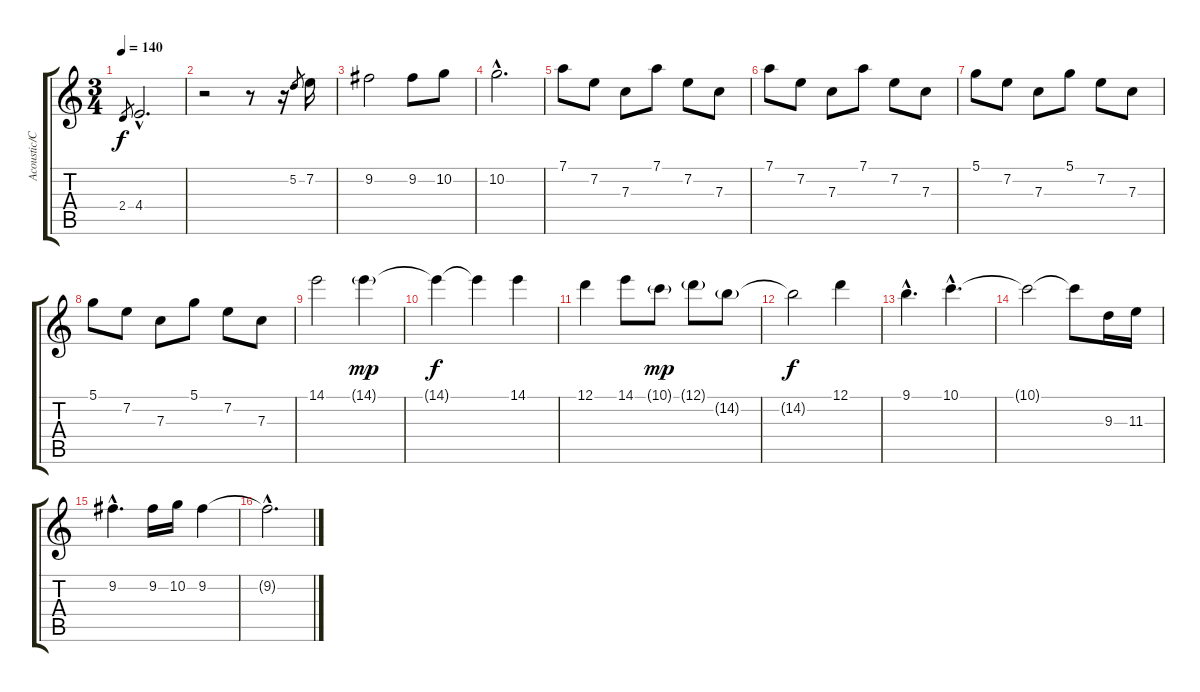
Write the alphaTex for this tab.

\track ("Acoustic/Classical Guitar II" "Acoustic/C") {instrument acousticguitarnylon}
\staff {score tabs}
\tuning (D4 A3 F3 C3 G2 D2) {hide}
\ts (3 4)
\tempo 140
\clef g2
\ks c
2.4.8{gr dy f} 4.4{hac}.2{d} |
r.2 r.8 r.16 5.2.8{gr} 7.2.16 |
9.2.2 9.2.8 10.2.8 |
10.2{hac}.2{d} |
7.1.8 7.2.8 7.3.8 7.1.8 7.2.8 7.3.8 |
7.1.8 7.2.8 7.3.8 7.1.8 7.2.8 7.3.8 |
5.1.8 7.2.8 7.3.8 5.1.8 7.2.8 7.3.8 |
5.1.8 7.2.8 7.3.8 5.1.8 7.2.8 7.3.8 |
14.1.2 14.1{g}.4{dy mp} |
14.1{t}.4{dy f} 14.1{t}.4 14.1.4 |
12.1.4 14.1.8 10.1{g}.8{dy mp} 12.1{g}.8 14.2{g}.8 |
14.2{t}.2{dy f} 12.1.4 |
9.1{hac}.4{d} 10.1{hac}.4{d} |
10.1{t}.2 10.1{t}.8 9.3.16 11.3.16 |
9.2{hac}.4{d} 9.2.16 10.2.16 9.2.4 |
9.2{hac t}.2{d}
